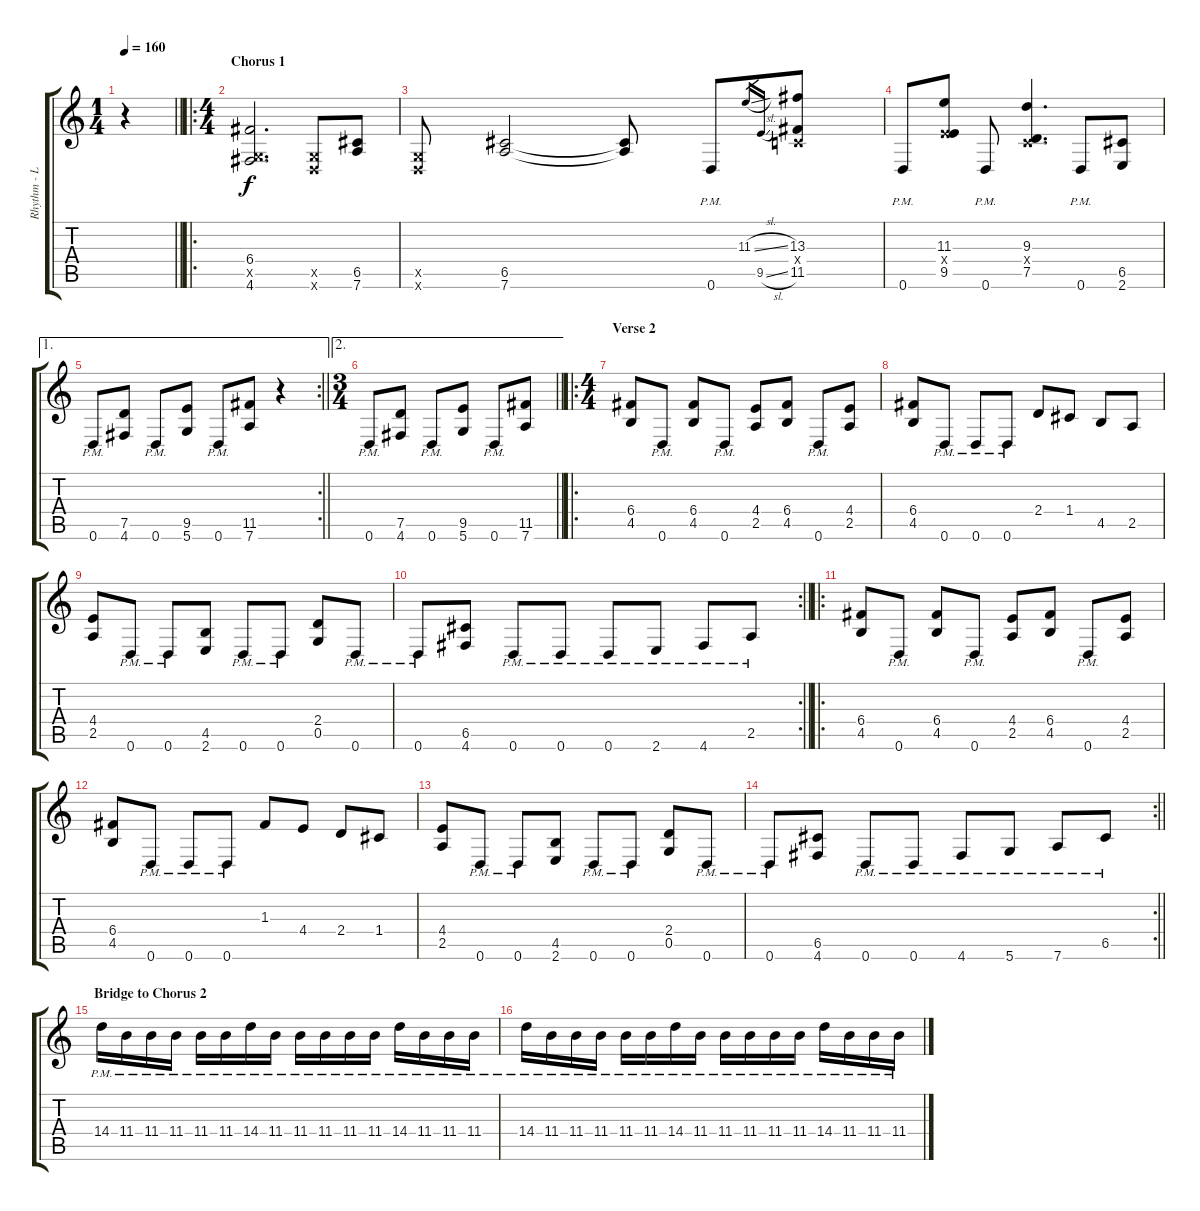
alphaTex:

\track ("Rhythm - Left" "Rhythm - L") {instrument distortionguitar}
\staff {score tabs}
\tuning (D4 A3 F3 C3 G2 D2) {hide}
\ts (1 4)
\tempo 160
\clef g2
\barLineRight lightlight
\ks c
r.4{dy f} |
\ro
\ts (4 4)
\section ("" "Chorus 1")
(6.4 0.5{x} 4.6).2{d} (0.5{x} 0.6{x}).8 (6.5 7.6).8 |
(0.5{x} 0.6{x}).8 (6.5 7.6).2 (6.5{t} 7.6{t}).8 0.6{pm}.8 11.3{sl}.16{gr} 9.5{sl}.16{gr} (13.3 0.4{x} 11.5).8 |
0.6{pm}.8 (11.3 4.4{x} 9.5).8 0.6{pm}.8 (9.3 0.4{x} 7.5).4{d} 0.6{pm}.8 (6.5 2.6).8 |
\ae 1
\rc 2
\barLineRight lightlight
0.6{pm}.8 (7.5 4.6).8 0.6{pm}.8 (9.5 5.6).8 0.6{pm}.8 (11.5 7.6).8 r.4 |
\ae 2
\ts (3 4)
\barLineRight lightlight
0.6{pm}.8 (7.5 4.6).8 0.6{pm}.8 (9.5 5.6).8 0.6{pm}.8 (11.5 7.6).8 |
\ro
\ts (4 4)
\section ("" "Verse 2")
(6.4 4.5).8 0.6{pm}.8 (6.4 4.5).8 0.6{pm}.8 (4.4 2.5).8 (6.4 4.5).8 0.6{pm}.8 (4.4 2.5).8 |
(6.4 4.5).8 0.6{pm}.8 0.6{pm}.8 0.6{pm}.8 2.4.8 1.4.8 4.5.8 2.5.8 |
(4.4 2.5).8 0.6{pm}.8 0.6{pm}.8 (4.5 2.6).8 0.6{pm}.8 0.6{pm}.8 (2.4 0.5).8 0.6{pm}.8 |
\rc 2
\barLineRight lightlight
0.6{pm}.8 (6.5 4.6).8 0.6{pm}.8 0.6{pm}.8 0.6{pm}.8 2.6{pm}.8 4.6{pm}.8 2.5{pm}.8 |
\ro
(6.4 4.5).8 0.6{pm}.8 (6.4 4.5).8 0.6{pm}.8 (4.4 2.5).8 (6.4 4.5).8 0.6{pm}.8 (4.4 2.5).8 |
(6.4 4.5).8 0.6{pm}.8 0.6{pm}.8 0.6{pm}.8 1.3.8 4.4.8 2.4.8 1.4.8 |
(4.4 2.5).8 0.6{pm}.8 0.6{pm}.8 (4.5 2.6).8 0.6{pm}.8 0.6{pm}.8 (2.4 0.5).8 0.6{pm}.8 |
\rc 2
\barLineRight lightlight
0.6{pm}.8 (6.5 4.6).8 0.6{pm}.8 0.6{pm}.8 4.6{pm}.8 5.6{pm}.8 7.6{pm}.8 6.5{pm}.8 |
\section ("" "Bridge to Chorus 2")
14.4{pm}.16 11.4{pm}.16 11.4{pm}.16 11.4{pm}.16 11.4{pm}.16 11.4{pm}.16 14.4{pm}.16 11.4{pm}.16 11.4{pm}.16 11.4{pm}.16 11.4{pm}.16 11.4{pm}.16 14.4{pm}.16 11.4{pm}.16 11.4{pm}.16 11.4{pm}.16 |
14.4{pm}.16 11.4{pm}.16 11.4{pm}.16 11.4{pm}.16 11.4{pm}.16 11.4{pm}.16 14.4{pm}.16 11.4{pm}.16 11.4{pm}.16 11.4{pm}.16 11.4{pm}.16 11.4{pm}.16 14.4{pm}.16 11.4{pm}.16 11.4{pm}.16 11.4{pm}.16
